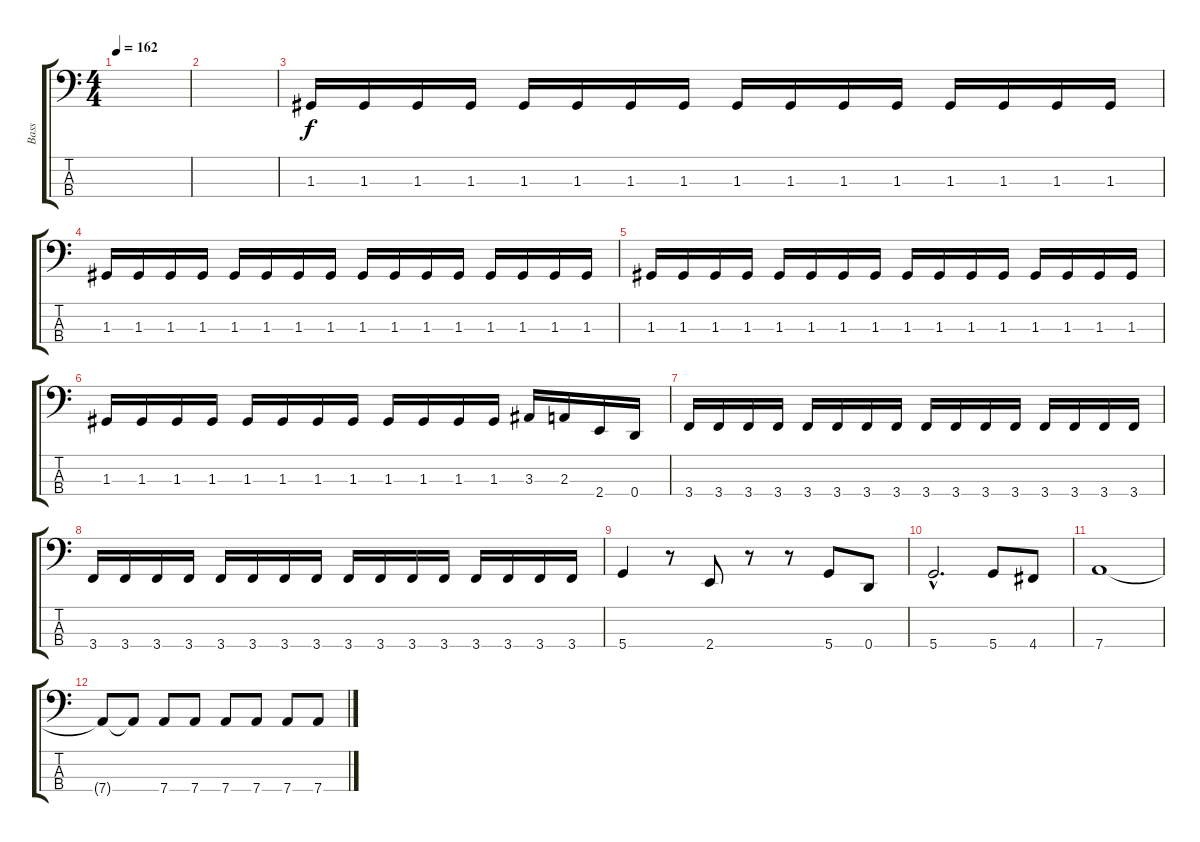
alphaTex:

\track ("Bass" "Bass") {instrument electricbasspick}
\staff {score tabs}
\tuning (F2 C2 G1 D1) {hide}
\ts (4 4)
\tempo 162
\clef f4
\ks c
|
|
1.3.16 1.3.16 1.3.16 1.3.16 1.3.16 1.3.16 1.3.16 1.3.16 1.3.16 1.3.16 1.3.16 1.3.16 1.3.16 1.3.16 1.3.16 1.3.16 |
1.3.16 1.3.16 1.3.16 1.3.16 1.3.16 1.3.16 1.3.16 1.3.16 1.3.16 1.3.16 1.3.16 1.3.16 1.3.16 1.3.16 1.3.16 1.3.16 |
1.3.16 1.3.16 1.3.16 1.3.16 1.3.16 1.3.16 1.3.16 1.3.16 1.3.16 1.3.16 1.3.16 1.3.16 1.3.16 1.3.16 1.3.16 1.3.16 |
1.3.16 1.3.16 1.3.16 1.3.16 1.3.16 1.3.16 1.3.16 1.3.16 1.3.16 1.3.16 1.3.16 1.3.16 3.3.16 2.3.16 2.4.16 0.4.16 |
3.4.16 3.4.16 3.4.16 3.4.16 3.4.16 3.4.16 3.4.16 3.4.16 3.4.16 3.4.16 3.4.16 3.4.16 3.4.16 3.4.16 3.4.16 3.4.16 |
3.4.16 3.4.16 3.4.16 3.4.16 3.4.16 3.4.16 3.4.16 3.4.16 3.4.16 3.4.16 3.4.16 3.4.16 3.4.16 3.4.16 3.4.16 3.4.16 |
5.4.4 r.8 2.4.8 r.8 r.8 5.4.8 0.4.8 |
5.4{hac}.2{d} 5.4.8 4.4.8 |
7.4.1 |
7.4{t}.8 7.4{t}.8 7.4.8 7.4.8 7.4.8 7.4.8 7.4.8 7.4.8
